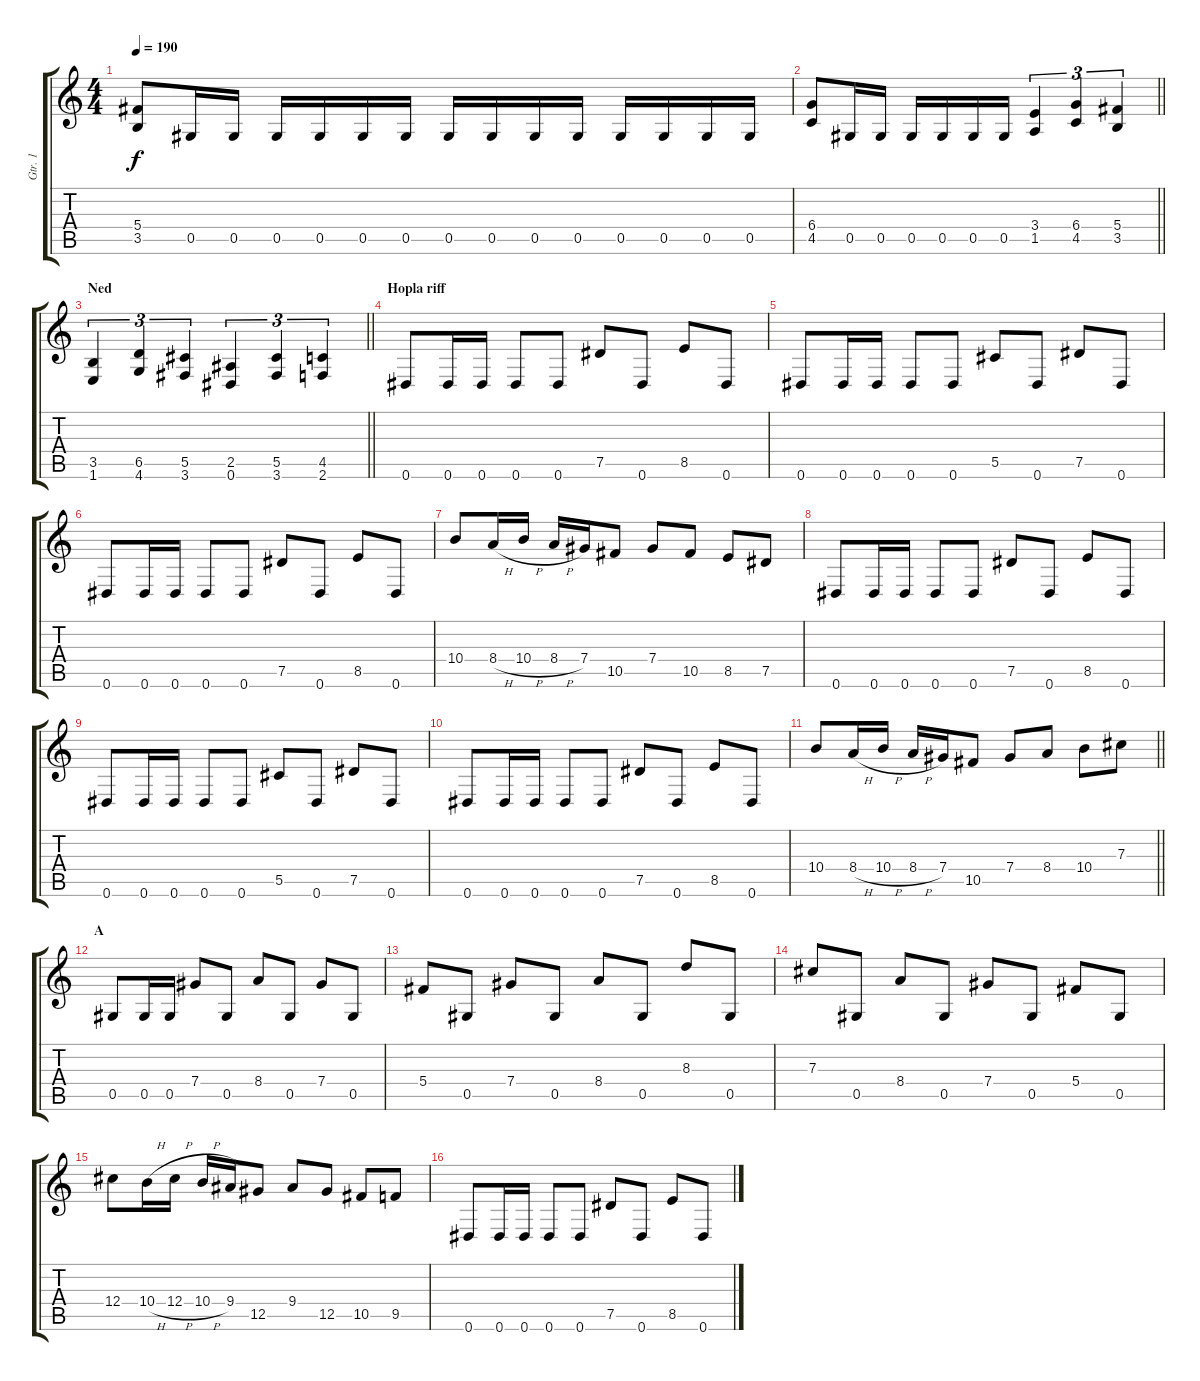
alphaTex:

\track ("Gtr. 1" "Gtr. 1") {instrument distortionguitar}
\staff {score tabs}
\tuning (Eb4 Bb3 Gb3 Db3 Ab2 Eb2) {hide}
\ts (4 4)
\tempo 190
\clef g2
\ks c
(5.4 3.5).8{dy f} 0.5.16 0.5.16 0.5.16 0.5.16 0.5.16 0.5.16 0.5.16 0.5.16 0.5.16 0.5.16 0.5.16 0.5.16 0.5.16 0.5.16 |
\barLineRight lightlight
(6.4 4.5).8 0.5.16 0.5.16 0.5.16 0.5.16 0.5.16 0.5.16 (3.4 1.5).4{tu (3 2)} (6.4 4.5).4{tu (3 2)} (5.4 3.5).4{tu (3 2)} |
\section ("" "Ned")
\barLineRight lightlight
(3.5 1.6).4{tu (3 2)} (6.5 4.6).4{tu (3 2)} (5.5 3.6).4{tu (3 2)} (2.5 0.6).4{tu (3 2)} (5.5 3.6).4{tu (3 2)} (4.5 2.6).4{tu (3 2)} |
\section ("" "Hopla riff")
0.6.8 0.6.16 0.6.16 0.6.8 0.6.8 7.5.8 0.6.8 8.5.8 0.6.8 |
0.6.8 0.6.16 0.6.16 0.6.8 0.6.8 5.5.8 0.6.8 7.5.8 0.6.8 |
0.6.8 0.6.16 0.6.16 0.6.8 0.6.8 7.5.8 0.6.8 8.5.8 0.6.8 |
10.4.8 8.4{h}.16 10.4{h}.16 8.4{h}.16 7.4.16 10.5.8 7.4.8 10.5.8 8.5.8 7.5.8 |
0.6.8 0.6.16 0.6.16 0.6.8 0.6.8 7.5.8 0.6.8 8.5.8 0.6.8 |
0.6.8 0.6.16 0.6.16 0.6.8 0.6.8 5.5.8 0.6.8 7.5.8 0.6.8 |
0.6.8 0.6.16 0.6.16 0.6.8 0.6.8 7.5.8 0.6.8 8.5.8 0.6.8 |
\barLineRight lightlight
10.4.8 8.4{h}.16 10.4{h}.16 8.4{h}.16 7.4.16 10.5.8 7.4.8 8.4.8 10.4.8 7.3.8 |
\section ("" "A")
0.5.8 0.5.16 0.5.16 7.4.8 0.5.8 8.4.8 0.5.8 7.4.8 0.5.8 |
5.4.8 0.5.8 7.4.8 0.5.8 8.4.8 0.5.8 8.3.8 0.5.8 |
7.3.8 0.5.8 8.4.8 0.5.8 7.4.8 0.5.8 5.4.8 0.5.8 |
12.4.8 10.4{h}.16 12.4{h}.16 10.4{h}.16 9.4.16 12.5.8 9.4.8 12.5.8 10.5.8 9.5.8 |
0.6.8 0.6.16 0.6.16 0.6.8 0.6.8 7.5.8 0.6.8 8.5.8 0.6.8
